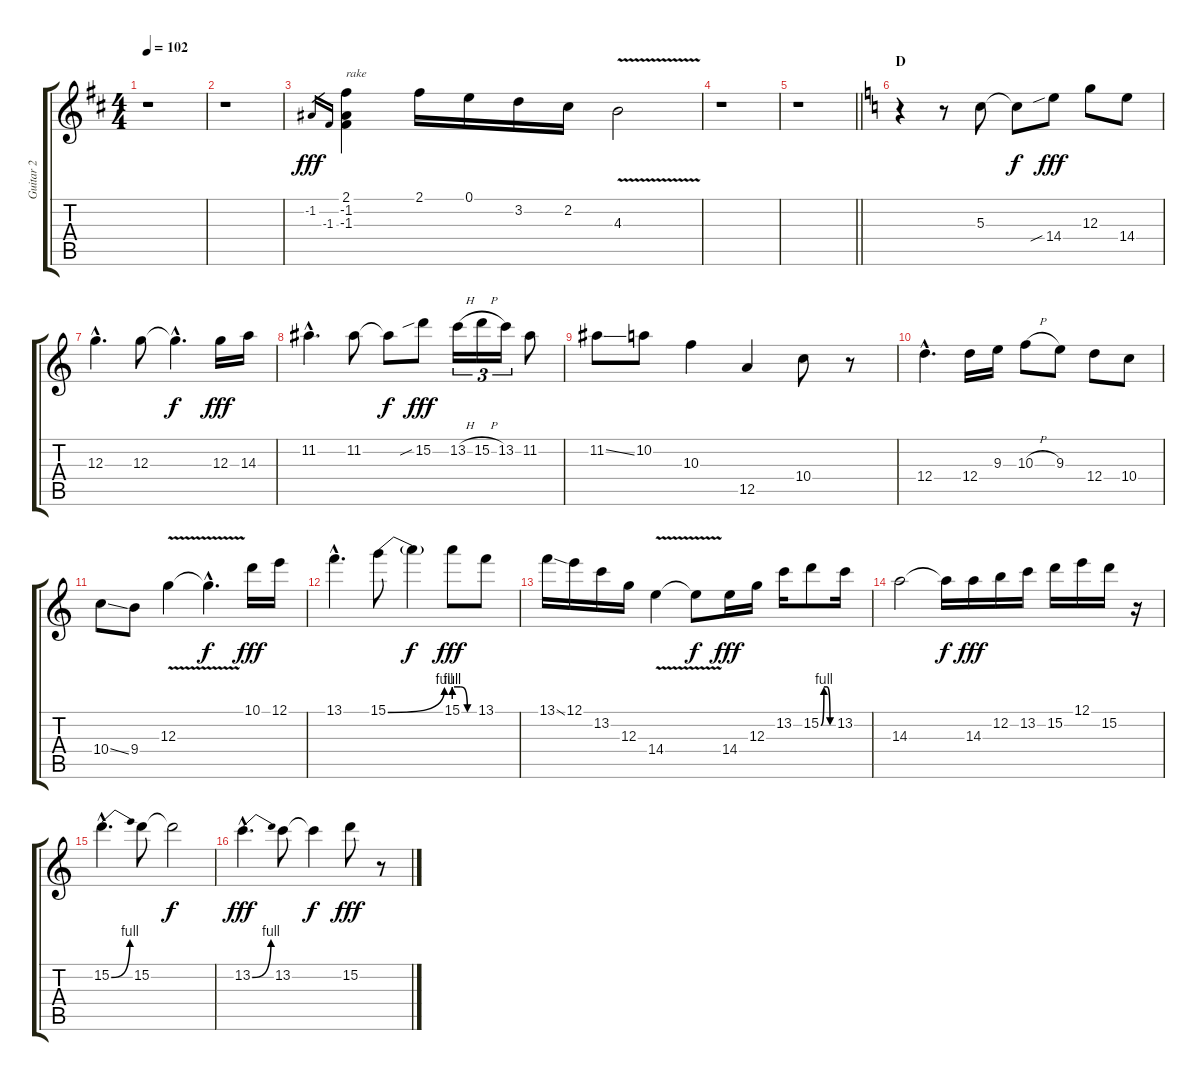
\track ("Guitar 2" "Guitar 2") {instrument distortionguitar}
\staff {score tabs}
\tuning (E4 B3 G3 D3 A2 E2) {hide}
\ts (4 4)
\tempo 102
\clef g2
\ks d
r.1{dy f} |
r.1 |
-1.2.16{gr dy fff} -1.3.16{gr} (2.1 -1.2 -1.3).4{txt "rake"} 2.1.16 0.1.16 3.2.16 2.2.16 4.3{v}.2 |
r.1 |
\barLineRight lightlight
r.1 |
\section ("" "D")
\ks c
r.4 r.8 5.3.8 5.3{t}.8{dy f} 14.4{sib}.8{dy fff} 12.3.8 14.4.8 |
12.3{hac}.4{d} 12.3.8 12.3{hac t}.4{d dy f} 12.3.16{dy fff} 14.3.16 |
11.2{hac}.4{d} 11.2.8 11.2{t}.8{dy f} 15.2{sib}.8{dy fff} 13.2{h}.16{tu (3 2)} 15.2{h}.16{tu (3 2)} 13.2.16{tu (3 2)} 11.2.8 |
11.2{ss}.8 10.2.8 10.3.4 12.5.4 10.4.8 r.8 |
12.4{hac}.4{d} 12.4.16 9.3.16 10.3{h}.8 9.3.8 12.4.8 10.4.8 |
10.4{ss}.8 9.4.8 12.3{v}.4 12.3{hac t}.4{d dy f} 10.1.16{dy fff} 12.1.16 |
13.1{hac}.4{d} 15.1{be (bend 0 0 60 4)}.8 15.1{t}.4{dy f} 15.1{be (custom 0 4 20 4 40 0 60 0)}.8{dy fff} 13.1.8 |
13.1{ss}.16 12.1.16 13.2.16 12.3.16 14.4{v}.4 14.4{t}.8{dy f} 14.4.16{dy fff} 12.3.16 13.2.16 15.2{be (custom 0 0 15 4 30 4 45 0 60 0)}.8 13.2.16 |
14.3.2 14.3{t}.16{dy f} 14.3.16{dy fff} 12.2.16 13.2.16 15.2.16 12.1.16 15.2.16 r.16 |
15.2{be (bend 0 0 60 4) hac}.4{d} 15.2.8 15.2{t}.2{dy f} |
13.2{be (bend 0 0 60 4) hac}.4{d dy fff} 13.2.8 13.2{t}.4{dy f} 15.2.8{dy fff} r.8
